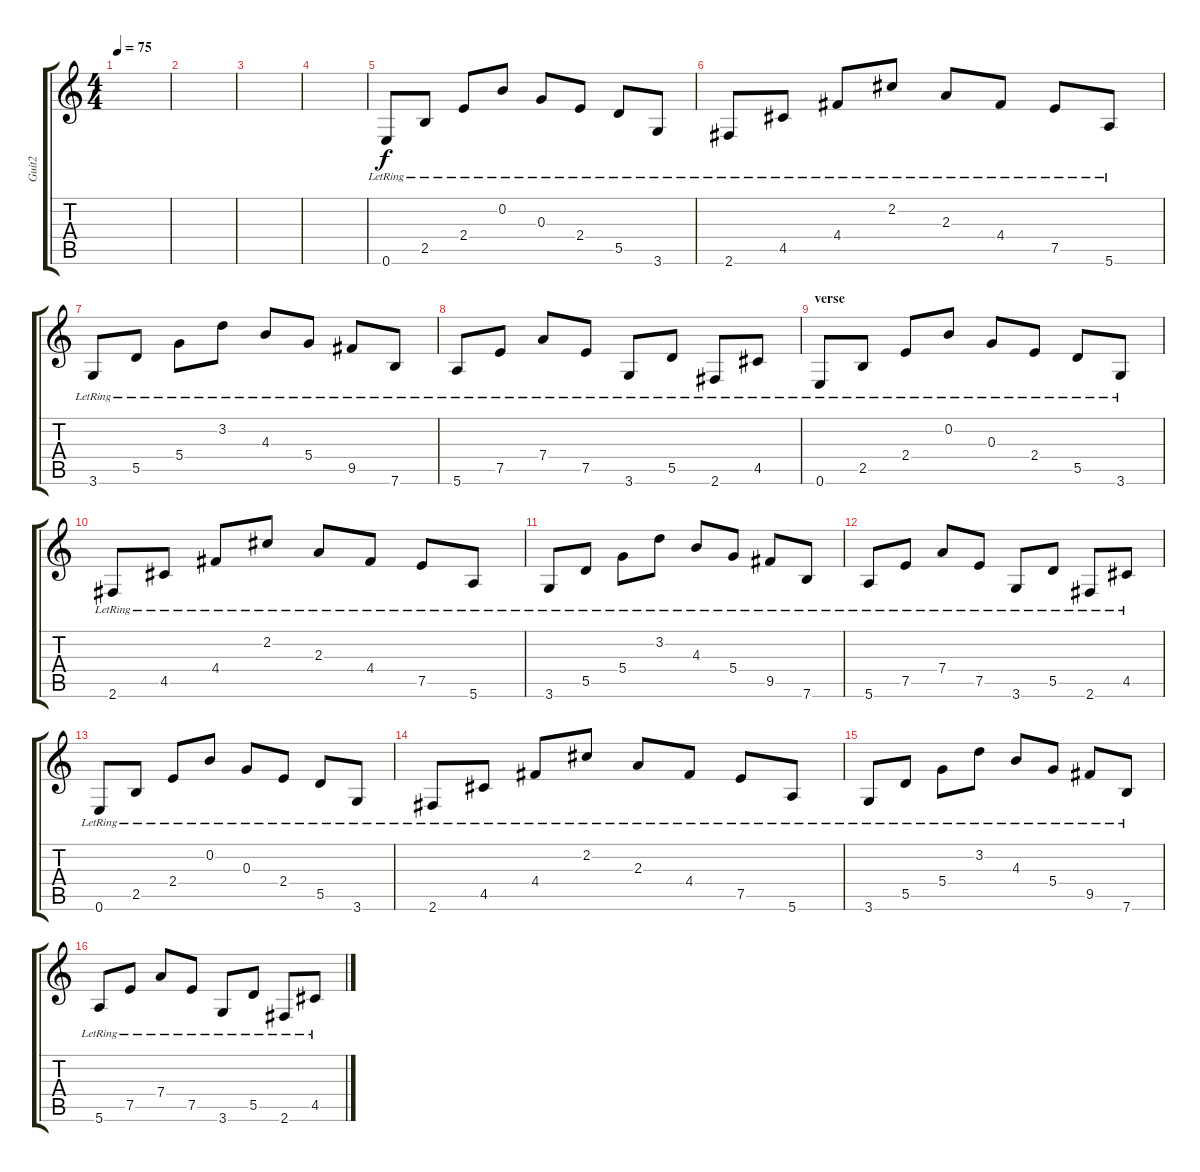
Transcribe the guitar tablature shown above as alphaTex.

\track ("Guit2" "Guit2") {instrument electricguitarclean}
\staff {score tabs}
\tuning (E4 B3 G3 D3 A2 E2) {hide}
\ts (4 4)
\tempo 75
\clef g2
\ks c
|
|
|
|
0.6{lr}.8 2.5{lr}.8 2.4{lr}.8 0.2{lr}.8 0.3{lr}.8 2.4{lr}.8 5.5{lr}.8 3.6{lr}.8 |
2.6{lr}.8 4.5{lr}.8 4.4{lr}.8 2.2{lr}.8 2.3{lr}.8 4.4{lr}.8 7.5{lr}.8 5.6{lr}.8 |
3.6{lr}.8 5.5{lr}.8 5.4{lr}.8 3.2{lr}.8 4.3{lr}.8 5.4{lr}.8 9.5{lr}.8 7.6{lr}.8 |
5.6{lr}.8 7.5{lr}.8 7.4{lr}.8 7.5{lr}.8 3.6{lr}.8 5.5{lr}.8 2.6{lr}.8 4.5{lr}.8 |
\section ("" "verse")
0.6{lr}.8 2.5{lr}.8 2.4{lr}.8 0.2{lr}.8 0.3{lr}.8 2.4{lr}.8 5.5{lr}.8 3.6{lr}.8 |
2.6{lr}.8 4.5{lr}.8 4.4{lr}.8 2.2{lr}.8 2.3{lr}.8 4.4{lr}.8 7.5{lr}.8 5.6{lr}.8 |
3.6{lr}.8 5.5{lr}.8 5.4{lr}.8 3.2{lr}.8 4.3{lr}.8 5.4{lr}.8 9.5{lr}.8 7.6{lr}.8 |
5.6{lr}.8 7.5{lr}.8 7.4{lr}.8 7.5{lr}.8 3.6{lr}.8 5.5{lr}.8 2.6{lr}.8 4.5{lr}.8 |
0.6{lr}.8 2.5{lr}.8 2.4{lr}.8 0.2{lr}.8 0.3{lr}.8 2.4{lr}.8 5.5{lr}.8 3.6{lr}.8 |
2.6{lr}.8 4.5{lr}.8 4.4{lr}.8 2.2{lr}.8 2.3{lr}.8 4.4{lr}.8 7.5{lr}.8 5.6{lr}.8 |
3.6{lr}.8 5.5{lr}.8 5.4{lr}.8 3.2{lr}.8 4.3{lr}.8 5.4{lr}.8 9.5{lr}.8 7.6{lr}.8 |
5.6{lr}.8 7.5{lr}.8 7.4{lr}.8 7.5{lr}.8 3.6{lr}.8 5.5{lr}.8 2.6{lr}.8 4.5{lr}.8
